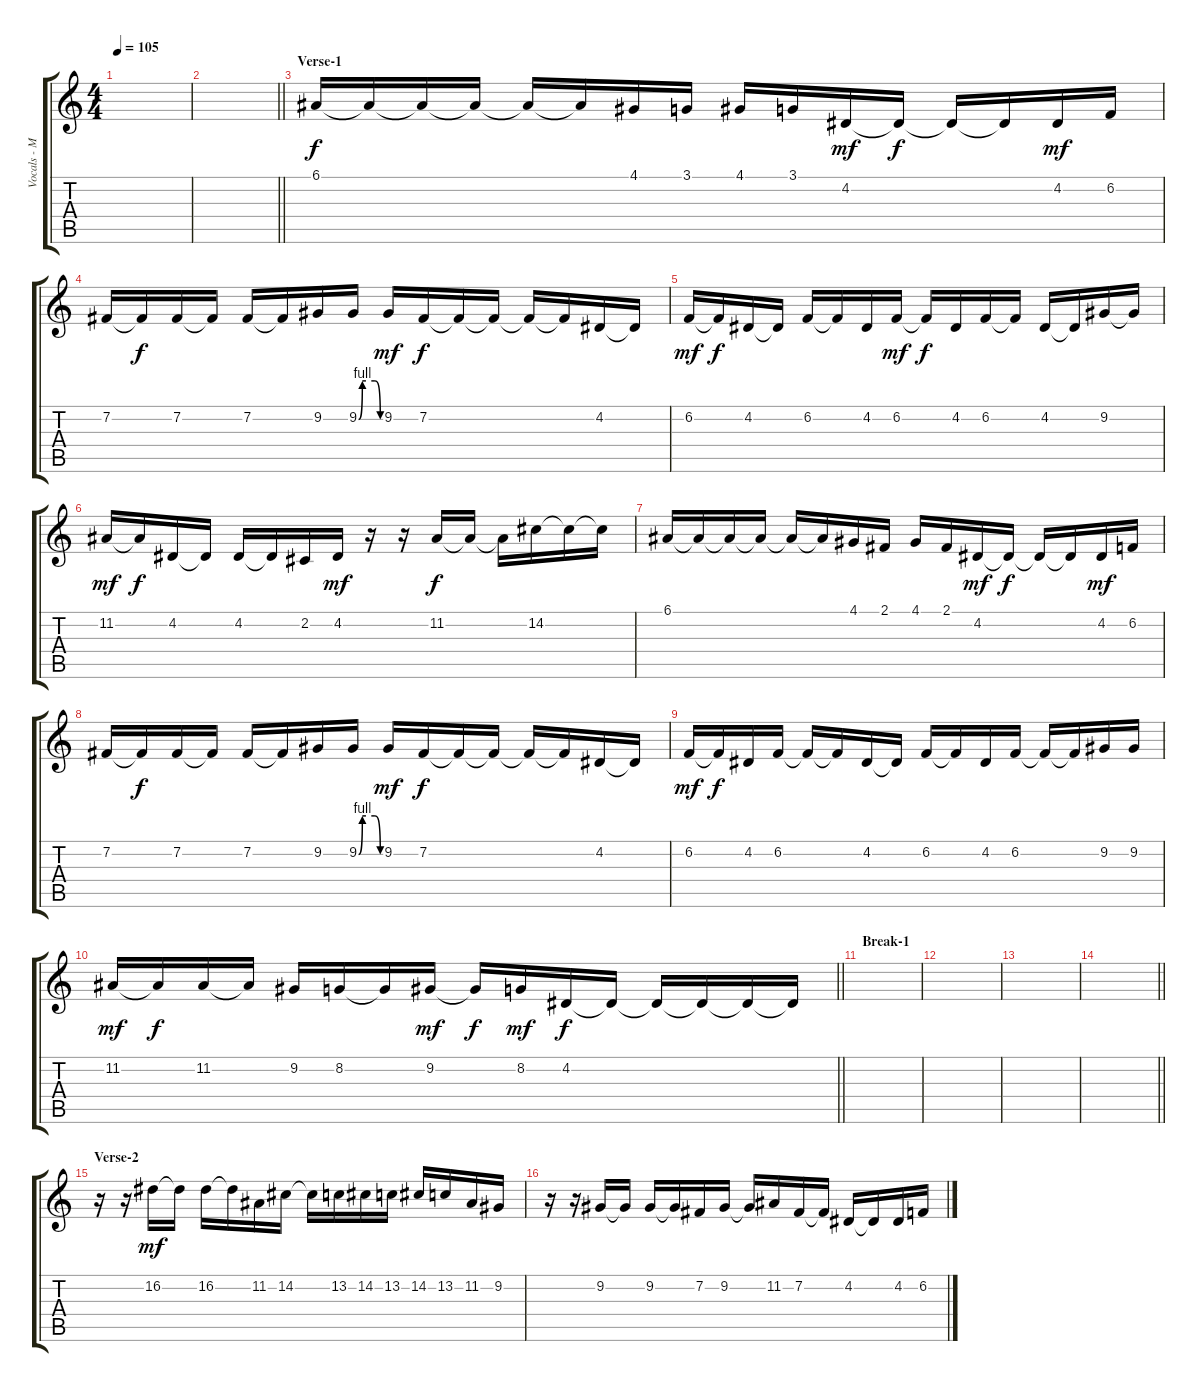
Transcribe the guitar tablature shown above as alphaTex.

\track ("Vocals - Mizan" "Vocals - M") {instrument trumpet}
\staff {score tabs}
\tuning (E4 B3 G3 D3 A2 E2) {hide}
\ts (4 4)
\tempo 105
\clef g2
\ks c
|
\barLineRight lightlight
|
\section ("" "Verse-1")
6.1.16 6.1{t}.16 6.1{t}.16 6.1{t}.16 6.1{t}.16 6.1{t}.16 4.1.16 3.1.16 4.1.16 3.1.16 4.2.16{dy mf} 4.2{t}.16{dy f} 4.2{t}.16 4.2{t}.16 4.2.16{dy mf} 6.2.16 |
7.2.16 7.2{t}.16{dy f} 7.2.16 7.2{t}.16 7.2.16 7.2{t}.16 9.2.16 9.2{be (custom 0 0 10 4 20 4 45 4 60 0)}.16 9.2.16{dy mf} 7.2.16{dy f} 7.2{t}.16 7.2{t}.16 7.2{t}.16 7.2{t}.16 4.2.16 4.2{t}.16 |
6.2.16{dy mf} 6.2{t}.16{dy f} 4.2.16 4.2{t}.16 6.2.16 6.2{t}.16 4.2.16 6.2.16{dy mf} 6.2{t}.16{dy f} 4.2.16 6.2.16 6.2{t}.16 4.2.16 4.2{t}.16 9.2.16 9.2{t}.16 |
11.2.16{dy mf} 11.2{t}.16{dy f} 4.2.16 4.2{t}.16 4.2.16 4.2{t}.16 2.2.16 4.2.16{dy mf} r.16 r.16 11.2.16{dy f} 11.2{t}.16 11.2{t}.16 14.2.16 14.2{t}.16 14.2{t}.16 |
6.1.16 6.1{t}.16 6.1{t}.16 6.1{t}.16 6.1{t}.16 6.1{t}.16 4.1.16 2.1.16 4.1.16 2.1.16 4.2.16{dy mf} 4.2{t}.16{dy f} 4.2{t}.16 4.2{t}.16 4.2.16{dy mf} 6.2.16 |
7.2.16 7.2{t}.16{dy f} 7.2.16 7.2{t}.16 7.2.16 7.2{t}.16 9.2.16 9.2{be (custom 0 0 10 4 20 4 45 4 60 0)}.16 9.2.16{dy mf} 7.2.16{dy f} 7.2{t}.16 7.2{t}.16 7.2{t}.16 7.2{t}.16 4.2.16 4.2{t}.16 |
6.2.16{dy mf} 6.2{t}.16{dy f} 4.2.16 6.2.16 6.2{t}.16 6.2{t}.16 4.2.16 4.2{t}.16 6.2.16 6.2{t}.16 4.2.16 6.2.16 6.2{t}.16 6.2{t}.16 9.2.16 9.2.16 |
\barLineRight lightlight
11.2.16{dy mf} 11.2{t}.16{dy f} 11.2.16 11.2{t}.16 9.2.16 8.2.16 8.2{t}.16 9.2.16{dy mf} 9.2{t}.16{dy f} 8.2.16{dy mf} 4.2.16{dy f} 4.2{t}.16 4.2{t}.16 4.2{t}.16 4.2{t}.16 4.2{t}.16 |
\section ("" "Break-1")
|
|
|
\barLineRight lightlight
|
\section ("" "Verse-2")
r.16 r.16 16.2.16{dy mf} 16.2{t}.16 16.2.16 16.2{t}.16 11.2.16 14.2.16 14.2{t}.16 13.2.16 14.2.16 13.2.16 14.2.16 13.2.16 11.2.16 9.2.16 |
r.16 r.16 9.2.16 9.2{t}.16 9.2.16 9.2{t}.16 7.2.16 9.2.16 9.2{t}.16 11.2.16 7.2.16 7.2{t}.16 4.2.16 4.2{t}.16 4.2.16 6.2.16
